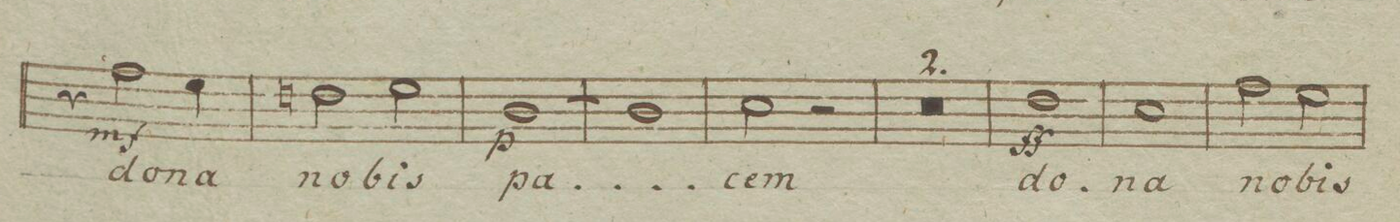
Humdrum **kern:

**kern	**text	**dynam
*I"Alto	*	*
*clefC3	*	*
*k[b-e-]	*	*
*met(c|)	*	*
*M2/2	*	*
4r	.	.
2g\	do-	mf
4f\	-na	.
=103	=103	=103
2en\	no-	.
2f\	-bis	.
=104	=104	=104
[1c	pa-	p
=105	=105	=105
1c]	.	.
=106	=106	=106
2d\	-cem	.
2r	.	.
=107	=107	=107
0r	.	.
=108	=108	=108
=109	=109	=109
1e-	do-	ff
=110	=110	=110
1d	-na	.
=111	=111	=111
2g\	no-	.
2f\	-bis	.
=112	=112	=112
*-	*-	*-
